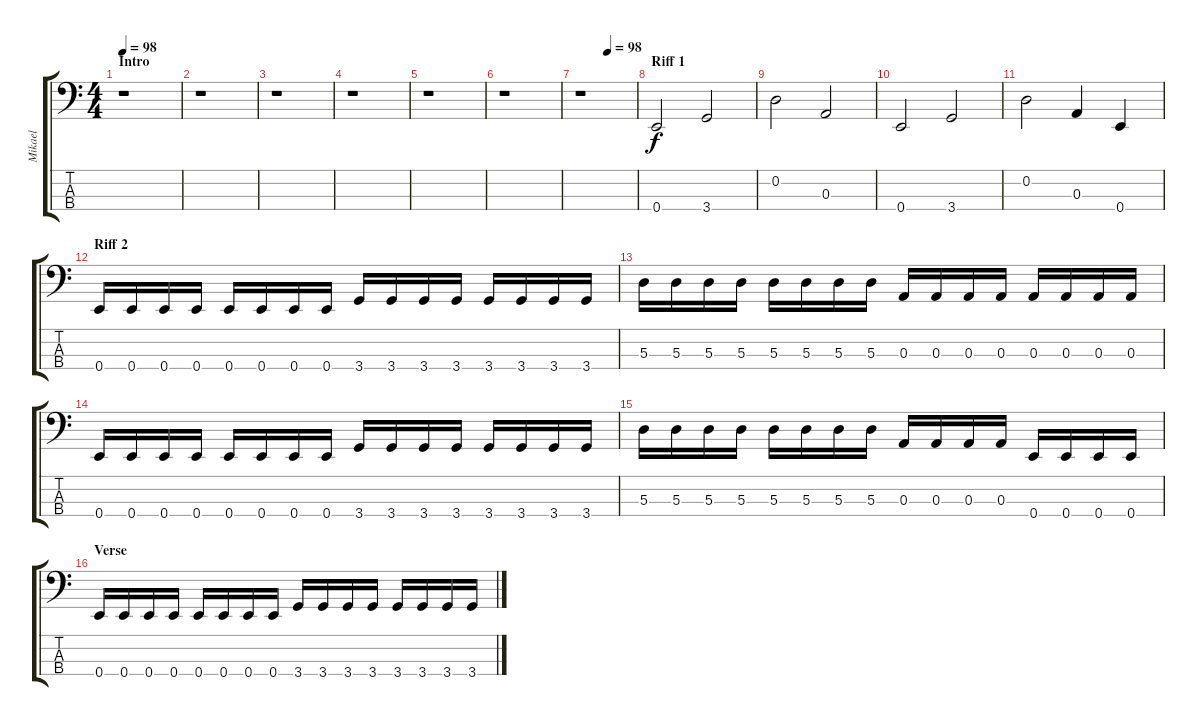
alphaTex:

\track ("Mikael" "Mikael") {instrument electricbasspick}
\staff {score tabs}
\tuning (G2 D2 A1 E1) {hide}
\ts (4 4)
\section ("" "Intro")
\tempo 98
\tempo 60
\tempo 98
\clef f4
\ks c
r.1{dy f instrument electricbasspick} |
r.1 |
r.1 |
r.1 |
r.1 |
r.1 |
\tempo (98 0.5)
r.1 |
\section ("" "Riff 1")
0.4.2 3.4.2 |
0.2.2 0.3.2 |
0.4.2 3.4.2 |
0.2.2 0.3.4 0.4.4 |
\section ("" "Riff 2")
0.4.16 0.4.16 0.4.16 0.4.16 0.4.16 0.4.16 0.4.16 0.4.16 3.4.16 3.4.16 3.4.16 3.4.16 3.4.16 3.4.16 3.4.16 3.4.16 |
5.3.16 5.3.16 5.3.16 5.3.16 5.3.16 5.3.16 5.3.16 5.3.16 0.3.16 0.3.16 0.3.16 0.3.16 0.3.16 0.3.16 0.3.16 0.3.16 |
0.4.16 0.4.16 0.4.16 0.4.16 0.4.16 0.4.16 0.4.16 0.4.16 3.4.16 3.4.16 3.4.16 3.4.16 3.4.16 3.4.16 3.4.16 3.4.16 |
5.3.16 5.3.16 5.3.16 5.3.16 5.3.16 5.3.16 5.3.16 5.3.16 0.3.16 0.3.16 0.3.16 0.3.16 0.4.16 0.4.16 0.4.16 0.4.16 |
\section ("" "Verse")
0.4.16 0.4.16 0.4.16 0.4.16 0.4.16 0.4.16 0.4.16 0.4.16 3.4.16 3.4.16 3.4.16 3.4.16 3.4.16 3.4.16 3.4.16 3.4.16
